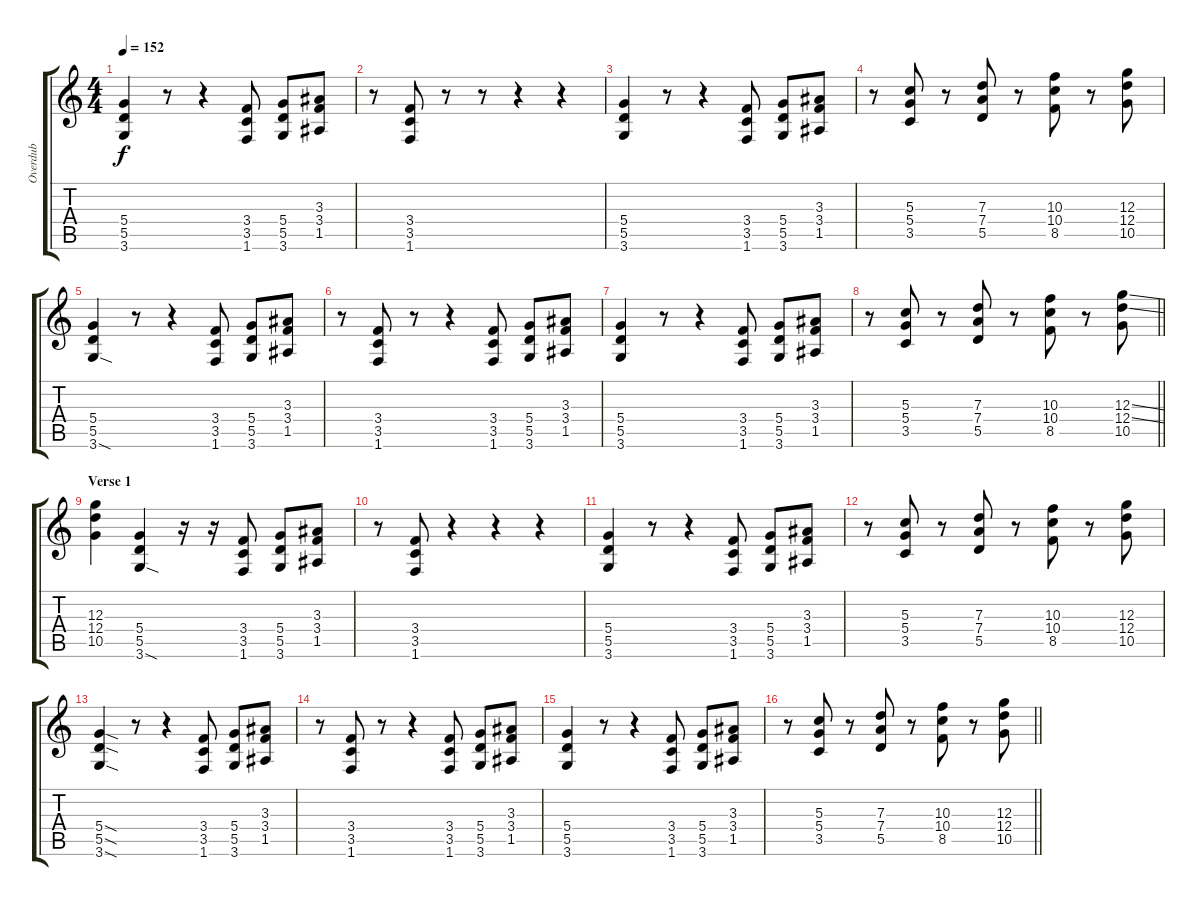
\track ("Overdub" "Overdub") {instrument overdrivenguitar}
\staff {score tabs}
\tuning (E4 B3 G3 D3 A2 E2) {hide}
\ts (4 4)
\tempo 152
\clef g2
\ks c
(5.4 5.5 3.6).4{dy f instrument overdrivenguitar} r.8 r.4 (3.4 3.5 1.6).8 (5.4 5.5 3.6).8 (3.3 3.4 1.5).8 |
r.8 (3.4 3.5 1.6).8 r.8 r.8 r.4 r.4 |
(5.4 5.5 3.6).4 r.8 r.4 (3.4 3.5 1.6).8 (5.4 5.5 3.6).8 (3.3 3.4 1.5).8 |
r.8 (5.3 5.4 3.5).8 r.8 (7.3 7.4 5.5).8 r.8 (10.3 10.4 8.5).8 r.8 (12.3 12.4 10.5).8 |
(5.4 5.5 3.6{sod}).4 r.8 r.4 (3.4 3.5 1.6).8 (5.4 5.5 3.6).8 (3.3 3.4 1.5).8 |
r.8 (3.4 3.5 1.6).8 r.8 r.4 (3.4 3.5 1.6).8 (5.4 5.5 3.6).8 (3.3 3.4 1.5).8 |
(5.4 5.5 3.6).4 r.8 r.4 (3.4 3.5 1.6).8 (5.4 5.5 3.6).8 (3.3 3.4 1.5).8 |
\barLineRight lightlight
r.8 (5.3 5.4 3.5).8 r.8 (7.3 7.4 5.5).8 r.8 (10.3 10.4 8.5).8 r.8 (12.3{ss} 12.4{ss} 10.5).8 |
\section ("" "Verse 1")
(12.3 12.4 10.5).4 (5.4 5.5 3.6{sod}).4 r.16 r.16 (3.4 3.5 1.6).8 (5.4 5.5 3.6).8 (3.3 3.4 1.5).8 |
r.8 (3.4 3.5 1.6).8 r.4 r.4 r.4 |
(5.4 5.5 3.6).4 r.8 r.4 (3.4 3.5 1.6).8 (5.4 5.5 3.6).8 (3.3 3.4 1.5).8 |
r.8 (5.3 5.4 3.5).8 r.8 (7.3 7.4 5.5).8 r.8 (10.3 10.4 8.5).8 r.8 (12.3 12.4 10.5).8 |
(5.4{sod} 5.5{sod} 3.6{sod}).4 r.8 r.4 (3.4 3.5 1.6).8 (5.4 5.5 3.6).8 (3.3 3.4 1.5).8 |
r.8 (3.4 3.5 1.6).8 r.8 r.4 (3.4 3.5 1.6).8 (5.4 5.5 3.6).8 (3.3 3.4 1.5).8 |
(5.4 5.5 3.6).4 r.8 r.4 (3.4 3.5 1.6).8 (5.4 5.5 3.6).8 (3.3 3.4 1.5).8 |
\barLineRight lightlight
r.8 (5.3 5.4 3.5).8 r.8 (7.3 7.4 5.5).8 r.8 (10.3 10.4 8.5).8 r.8 (12.3 12.4 10.5).8
